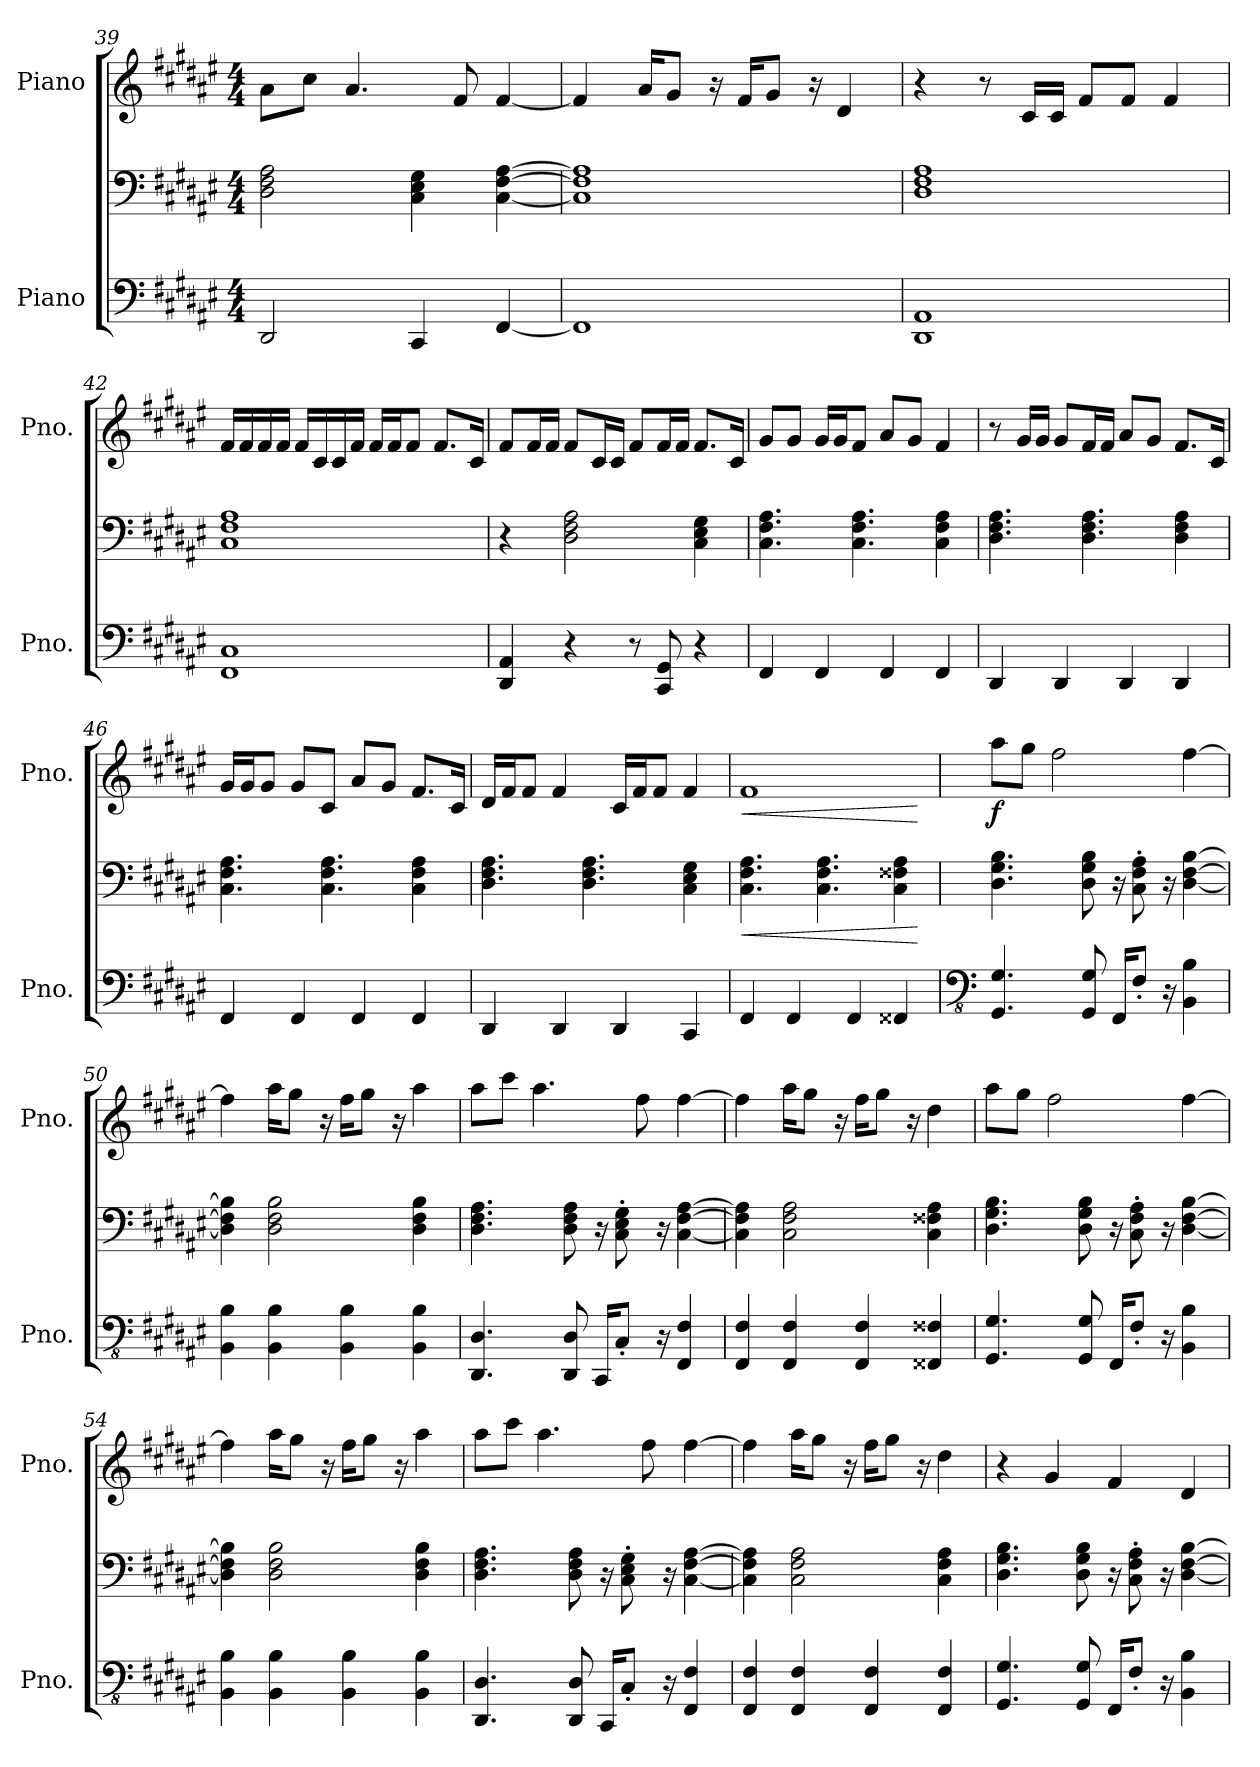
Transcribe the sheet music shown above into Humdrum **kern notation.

**kern	**kern	**dynam	**kern	**dynam
*part2	*part2	*part2	*part1	*part1
*staff3	*staff2	*staff2/3	*staff1	*staff1
*I"Piano	*	*	*I"Piano	*
*I'Pno.	*	*	*I'Pno.	*
!!LO:LB:g=z
*clefF4	*clefF4	*	*clefG2	*
*k[f#c#g#d#a#e#]	*k[f#c#g#d#a#e#]	*	*k[f#c#g#d#a#e#]	*
*M4/4	*M4/4	*	*M4/4	*
=39	=39	=39	=39	=39
2DD#/	2D#\ 2F#\ 2A#\	.	8a#\L	.
.	.	.	8cc#\J	.
.	.	.	4.a#/	.
4CC#/	4C#\ 4E#\ 4G#\	.	.	.
.	.	.	8f#/	.
[4FF#/	[4C#\ [4F#\ [4A#\	.	[4f#/	.
=40	=40	=40	=40	=40
1FF#]	1C#] 1F#] 1A#]	.	4f#/]	.
.	.	.	16a#/KL	.
.	.	.	8g#/J	.
.	.	.	16r	.
.	.	.	16f#/KL	.
.	.	.	8g#/J	.
.	.	.	16r	.
.	.	.	4d#/	.
=41	=41	=41	=41	=41
1DD# 1AA#	1D# 1F# 1A#	.	4r	.
.	.	.	8r	.
.	.	.	16c#/LL	.
.	.	.	16c#/JJ	.
.	.	.	8f#/L	.
.	.	.	8f#/J	.
.	.	.	4f#/	.
=42	=42	=42	=42	=42
1FF# 1C#	1C# 1F# 1A#	.	16f#/LL	.
.	.	.	16f#/	.
.	.	.	16f#/	.
.	.	.	16f#/JJ	.
.	.	.	16f#/LL	.
.	.	.	16c#/	.
.	.	.	16c#/	.
.	.	.	16f#/JJ	.
.	.	.	16f#/LL	.
.	.	.	16f#/J	.
.	.	.	8f#/J	.
.	.	.	8.f#/L	.
.	.	.	16c#/Jk	.
!!LO:PB:g=z
=43	=43	=43	=43	=43
4DD#/ 4AA#/	4r	.	8f#/L	.
.	.	.	16f#/L	.
.	.	.	16f#/JJ	.
4r	2D#\ 2F#\ 2A#\	.	8f#/L	.
.	.	.	16c#/L	.
.	.	.	16c#/JJ	.
8r	.	.	8f#/L	.
8CC#/ 8GG#/	.	.	16f#/L	.
.	.	.	16f#/JJ	.
4r	4C#\ 4E#\ 4G#\	.	8.f#/L	.
.	.	.	16c#/Jk	.
=44	=44	=44	=44	=44
4FF#/	4.C#\ 4.F#\ 4.A#\	.	8g#/L	.
.	.	.	8g#/J	.
4FF#/	.	.	16g#/LL	.
.	.	.	16g#/J	.
.	4.C#\ 4.F#\ 4.A#\	.	8f#/J	.
4FF#/	.	.	8a#/L	.
.	.	.	8g#/J	.
4FF#/	4C#\ 4F#\ 4A#\	.	4f#/	.
=45	=45	=45	=45	=45
4DD#/	4.D#\ 4.F#\ 4.A#\	.	8r	.
.	.	.	16g#/LL	.
.	.	.	16g#/JJ	.
4DD#/	.	.	8g#/L	.
.	4.D#\ 4.F#\ 4.A#\	.	16f#/L	.
.	.	.	16f#/JJ	.
4DD#/	.	.	8a#/L	.
.	.	.	8g#/J	.
4DD#/	4D#\ 4F#\ 4A#\	.	8.f#/L	.
.	.	.	16c#/Jk	.
=46	=46	=46	=46	=46
4FF#/	4.C#\ 4.F#\ 4.A#\	.	16g#/LL	.
.	.	.	16g#/J	.
.	.	.	8g#/J	.
4FF#/	.	.	8g#/L	.
.	4.C#\ 4.F#\ 4.A#\	.	8c#/J	.
4FF#/	.	.	8a#/L	.
.	.	.	8g#/J	.
4FF#/	4C#\ 4F#\ 4A#\	.	8.f#/L	.
.	.	.	16c#/Jk	.
!!LO:LB:g=z
=47	=47	=47	=47	=47
4DD#/	4.D#\ 4.F#\ 4.A#\	.	16d#/LL	.
.	.	.	16f#/J	.
.	.	.	8f#/J	.
4DD#/	.	.	4f#/	.
.	4.D#\ 4.F#\ 4.A#\	.	.	.
4DD#/	.	.	16c#/LL	.
.	.	.	16f#/J	.
.	.	.	8f#/J	.
4CC#/	4C#\ 4E#\ 4G#\	.	4f#/	.
=48	=48	=48	=48	=48
!	!	!LO:HP:b	!	!LO:HP:b
4FF#/	4.C#\ 4.F#\ 4.A#\	<	1f#	<
4FF#/	.	.	.	.
.	4.C#\ 4.F#\ 4.A#\	.	.	.
4FF#/	.	.	.	.
4FF##X/	4C#\ 4F##X\ 4A#\	.	.	.
.	.	[	.	[
=49	=49	=49	=49	=49
*clefFv4	*	*	*	*
!	!	!LO:DY:b=2	!	!
!	!	!LO:DY:n=1:b	!	!LO:DY:b
4.GGG#/ 4.GG#/	4.D#\ 4.G#\ 4.B\	mf mf	8aa#\L	f
.	.	.	8gg#\J	.
.	.	.	2ff#\	.
8GGG#/ 8GG#/	8D#\ 8G#\ 8B\	.	.	.
16FFF#/KL	16r	.	.	.
8FF#'/J	8C#\' 8F#\' 8A#\'	.	.	.
16r	16r	.	.	.
4BBB\ 4BB\	[4D#\ [4F#\ [4B\	.	[4ff#\	.
=50	=50	=50	=50	=50
4BBB\ 4BB\	4D#\] 4F#\] 4B\]	.	4ff#\]	.
4BBB\ 4BB\	2D#\ 2F#\ 2B\	.	16aa#\KL	.
.	.	.	8gg#\J	.
.	.	.	16r	.
4BBB\ 4BB\	.	.	16ff#\KL	.
.	.	.	8gg#\J	.
.	.	.	16r	.
4BBB\ 4BB\	4D#\ 4F#\ 4B\	.	4aa#\	.
!!LO:LB:g=z
=51	=51	=51	=51	=51
4.DDD#/ 4.DD#/	4.D#\ 4.F#\ 4.A#\	.	8aa#\L	.
.	.	.	8ccc#\J	.
.	.	.	4.aa#\	.
8DDD#/ 8DD#/	8D#\ 8F#\ 8A#\	.	.	.
16CCC#/KL	16r	.	.	.
8CC#'/J	8C#\' 8E#\' 8G#\'	.	.	.
.	.	.	8ff#\	.
16r	16r	.	.	.
4FFF#/ 4FF#/	[4C#\ [4F#\ [4A#\	.	[4ff#\	.
=52	=52	=52	=52	=52
4FFF#/ 4FF#/	4C#\] 4F#\] 4A#\]	.	4ff#\]	.
4FFF#/ 4FF#/	2C#\ 2F#\ 2A#\	.	16aa#\KL	.
.	.	.	8gg#\J	.
.	.	.	16r	.
4FFF#/ 4FF#/	.	.	16ff#\KL	.
.	.	.	8gg#\J	.
.	.	.	16r	.
4FFF##X/ 4FF##X/	4C#\ 4F##X\ 4A#\	.	4dd#\	.
=53	=53	=53	=53	=53
4.GGG#/ 4.GG#/	4.D#\ 4.G#\ 4.B\	.	8aa#\L	.
.	.	.	8gg#\J	.
.	.	.	2ff#\	.
8GGG#/ 8GG#/	8D#\ 8G#\ 8B\	.	.	.
16FFF#/KL	16r	.	.	.
8FF#'/J	8C#\' 8F#\' 8A#\'	.	.	.
16r	16r	.	.	.
4BBB\ 4BB\	[4D#\ [4F#\ [4B\	.	[4ff#\	.
=54	=54	=54	=54	=54
4BBB\ 4BB\	4D#\] 4F#\] 4B\]	.	4ff#\]	.
4BBB\ 4BB\	2D#\ 2F#\ 2B\	.	16aa#\KL	.
.	.	.	8gg#\J	.
.	.	.	16r	.
4BBB\ 4BB\	.	.	16ff#\KL	.
.	.	.	8gg#\J	.
.	.	.	16r	.
4BBB\ 4BB\	4D#\ 4F#\ 4B\	.	4aa#\	.
!!LO:LB:g=z
=55	=55	=55	=55	=55
4.DDD#/ 4.DD#/	4.D#\ 4.F#\ 4.A#\	.	8aa#\L	.
.	.	.	8ccc#\J	.
.	.	.	4.aa#\	.
8DDD#/ 8DD#/	8D#\ 8F#\ 8A#\	.	.	.
16CCC#/KL	16r	.	.	.
8CC#'/J	8C#\' 8E#\' 8G#\'	.	.	.
.	.	.	8ff#\	.
16r	16r	.	.	.
4FFF#/ 4FF#/	[4C#\ [4F#\ [4A#\	.	[4ff#\	.
=56	=56	=56	=56	=56
4FFF#/ 4FF#/	4C#\] 4F#\] 4A#\]	.	4ff#\]	.
4FFF#/ 4FF#/	2C#\ 2F#\ 2A#\	.	16aa#\KL	.
.	.	.	8gg#\J	.
.	.	.	16r	.
4FFF#/ 4FF#/	.	.	16ff#\KL	.
.	.	.	8gg#\J	.
.	.	.	16r	.
4FFF#/ 4FF#/	4C#\ 4F#\ 4A#\	.	4dd#\	.
=57	=57	=57	=57	=57
4.GGG#/ 4.GG#/	4.D#\ 4.G#\ 4.B\	.	4r	.
.	.	.	4g#/	.
8GGG#/ 8GG#/	8D#\ 8G#\ 8B\	.	.	.
16FFF#/KL	16r	.	4f#/	.
8FF#'/J	8C#\' 8F#\' 8A#\'	.	.	.
16r	16r	.	.	.
4BBB\ 4BB\	[4D#\ [4F#\ [4B\	.	4d#/	.
=	=	=	=	=
*-	*-	*-	*-	*-
